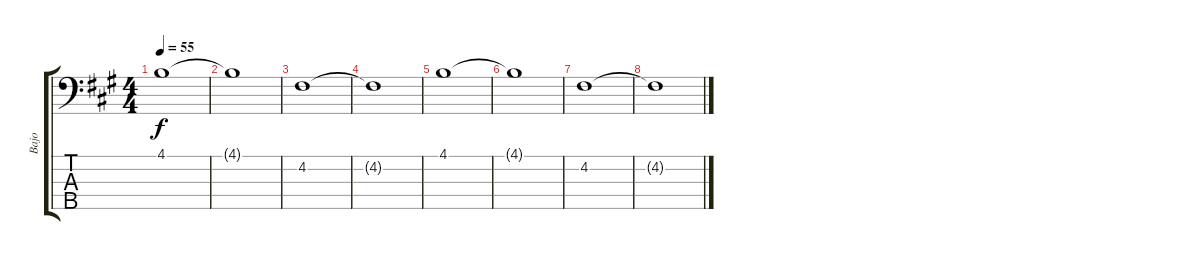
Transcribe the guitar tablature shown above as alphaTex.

\track ("Bajo" "Bajo") {instrument electricbassfinger}
\staff {score tabs}
\tuning (G2 D2 A1 E1 B0) {hide}
\ts (4 4)
\tempo 55
\clef f4
\ks f#minor
4.1.1{dy f} |
4.1{t}.1 |
4.2.1 |
4.2{t}.1 |
4.1.1{volume 1} |
4.1{t}.1 |
4.2.1 |
4.2{t}.1
